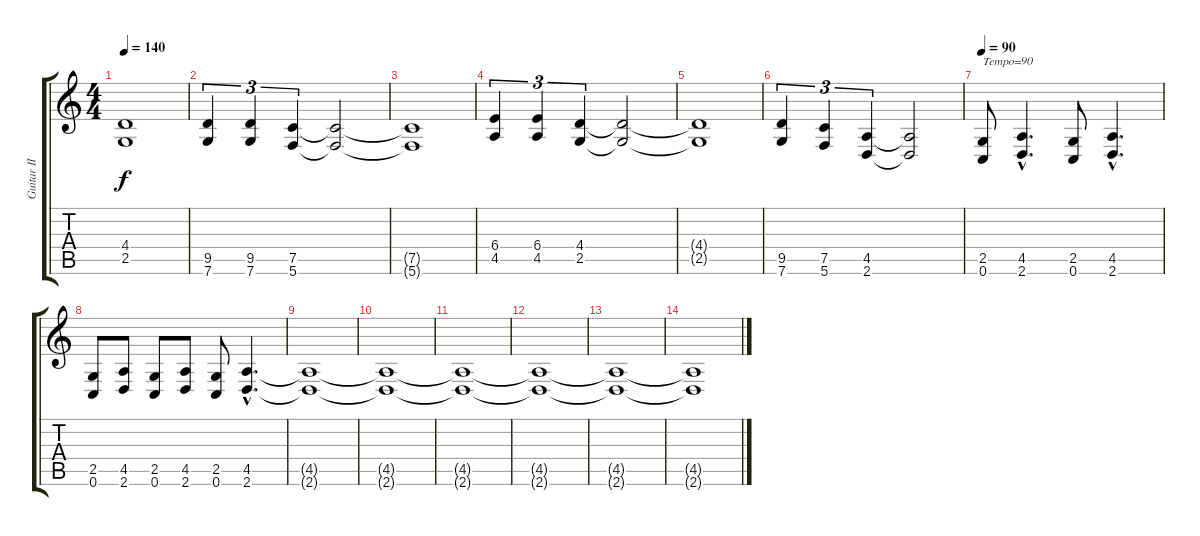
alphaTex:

\track ("Guitar II [Roy Torkington]" "Guitar II ") {instrument distortionguitar}
\staff {score tabs}
\tuning (C4 G3 Eb3 Bb2 F2 C2) {hide}
\ts (4 4)
\tempo 140
\clef g2
\ks c
(4.4{t} 2.5{t}).1{dy f} |
(9.5 7.6).4{tu (3 2)} (9.5 7.6).4{tu (3 2)} (7.5 5.6).4{tu (3 2)} (7.5{t} 5.6{t}).2 |
(7.5{t} 5.6{t}).1 |
(6.4 4.5).4{tu (3 2)} (6.4 4.5).4{tu (3 2)} (4.4 2.5).4{tu (3 2)} (4.4{t} 2.5{t}).2 |
(4.4{t} 2.5{t}).1 |
(9.5 7.6).4{tu (3 2)} (7.5 5.6).4{tu (3 2)} (4.5 2.6).4{tu (3 2)} (4.5{t} 2.6{t}).2 |
\tempo 90
(2.5 0.6).8{txt "Tempo=90"} (4.5{hac} 2.6{hac}).4{d} (2.5 0.6).8 (4.5{hac} 2.6{hac}).4{d} |
(2.5 0.6).8 (4.5 2.6).8 (2.5 0.6).8 (4.5 2.6).8 (2.5 0.6).8 (4.5{hac} 2.6{hac}).4{d} |
(4.5{t} 2.6{t}).1 |
(4.5{t} 2.6{t}).1 |
(4.5{t} 2.6{t}).1 |
(4.5{t} 2.6{t}).1 |
(4.5{t} 2.6{t}).1 |
(4.5{t} 2.6{t}).1
